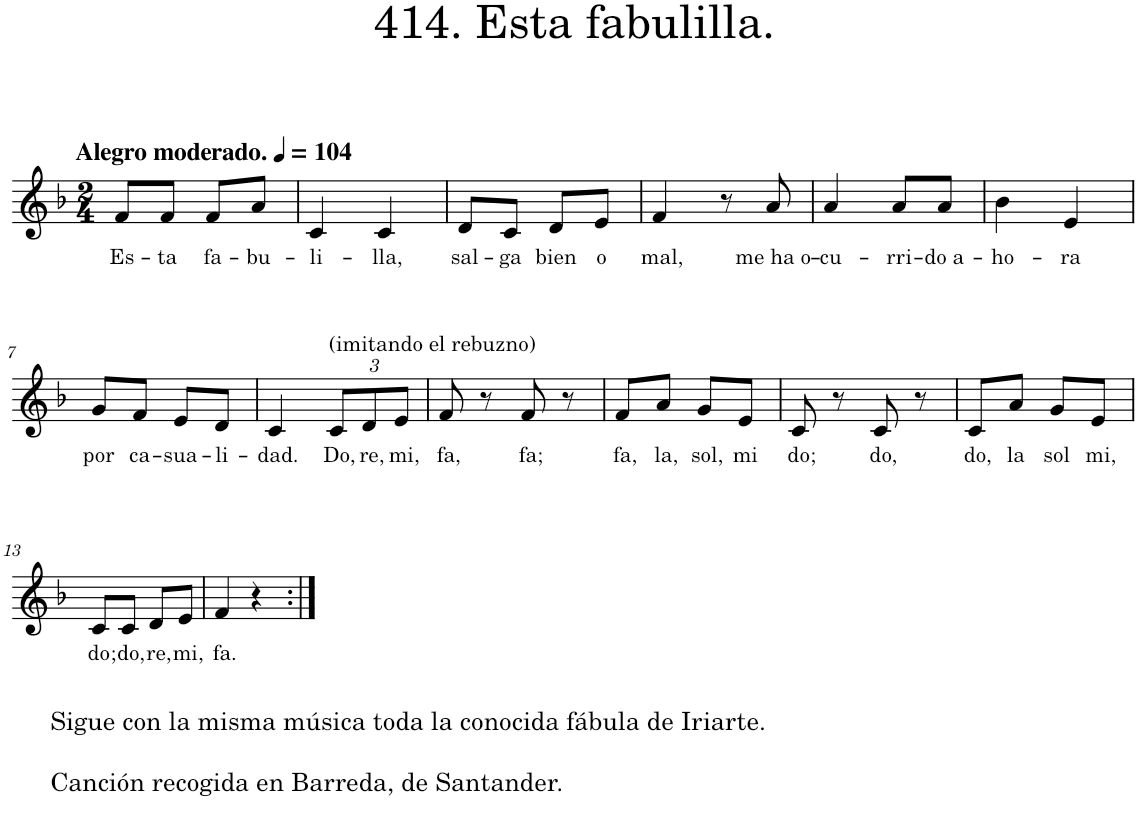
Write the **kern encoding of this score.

**kern	**text
*part1	*part1
*staff1	*staff1
*I"Piano	*
*I'Pno.	*
*clefG2	*
*k[b-]	*
*M2/4	*
*MM104	*
=1	=1
!LO:TX:a:B:t=Alegro moderado.	!
!	!LO:LY:b
8f/L	Es-
!	!LO:LY:b
8f/J	-ta
!	!LO:LY:b
8f/L	fa-
!	!LO:LY:b
8a/J	-bu-
=2	=2
!	!LO:LY:b
4c/	-li-
!	!LO:LY:b
4c/	-lla,
=3	=3
!	!LO:LY:b
8d/L	sal-
!	!LO:LY:b
8c/J	-ga
!	!LO:LY:b
8d/L	bien
!	!LO:LY:b
8e/J	o
=4	=4
!	!LO:LY:b
4f/	mal,
8r	.
!	!LO:LY:b
8a/	me ha o-
=5	=5
!	!LO:LY:b
4a/	-cu-
!	!LO:LY:b
8a/L	-rri-
!	!LO:LY:b
8a/J	-do a-
=6	=6
!	!LO:LY:b
4b-\	-ho-
!	!LO:LY:b
4e/	-ra
!!LO:LB:g=z
=7	=7
!	!LO:LY:b
8g/L	por
!	!LO:LY:b
8f/J	ca-
!	!LO:LY:b
8e/L	-sua-
!	!LO:LY:b
8d/J	-li-
=8	=8
!	!LO:LY:b
4c/	-dad.
*Xbrackettup	*
!LO:TX:a:t=(imitando el rebuzno)	!
!	!LO:LY:b
12c/L	Do,
!	!LO:LY:b
12d/	re,
!	!LO:LY:b
12e/J	mi,
=9	=9
!	!LO:LY:b
8f/	fa,
8r	.
!	!LO:LY:b
8f/	fa;
8r	.
=10	=10
!	!LO:LY:b
8f/L	fa,
!	!LO:LY:b
8a/J	la,
!	!LO:LY:b
8g/L	sol,
!	!LO:LY:b
8e/J	mi
=11	=11
!	!LO:LY:b
8c/	do;
8r	.
!	!LO:LY:b
8c/	do,
8r	.
=12	=12
!	!LO:LY:b
8c/L	do,
!	!LO:LY:b
8a/J	la
!	!LO:LY:b
8g/L	sol
!	!LO:LY:b
8e/J	mi,
!!LO:LB:g=z
=13	=13
!	!LO:LY:b
8c/L	do;
!LO:TX:b:t=Sigue con la misma música toda la conocida fábula de Iriarte.	!
!LO:TX:b:t=Canción recogida en Barreda, de Santander.	!
!	!LO:LY:b
8c/J	do,
!	!LO:LY:b
8d/L	re,
!	!LO:LY:b
8e/J	mi,
=14	=14
!	!LO:LY:b
4f/	fa.
4r	.
=:|!	=:|!
*-	*-
